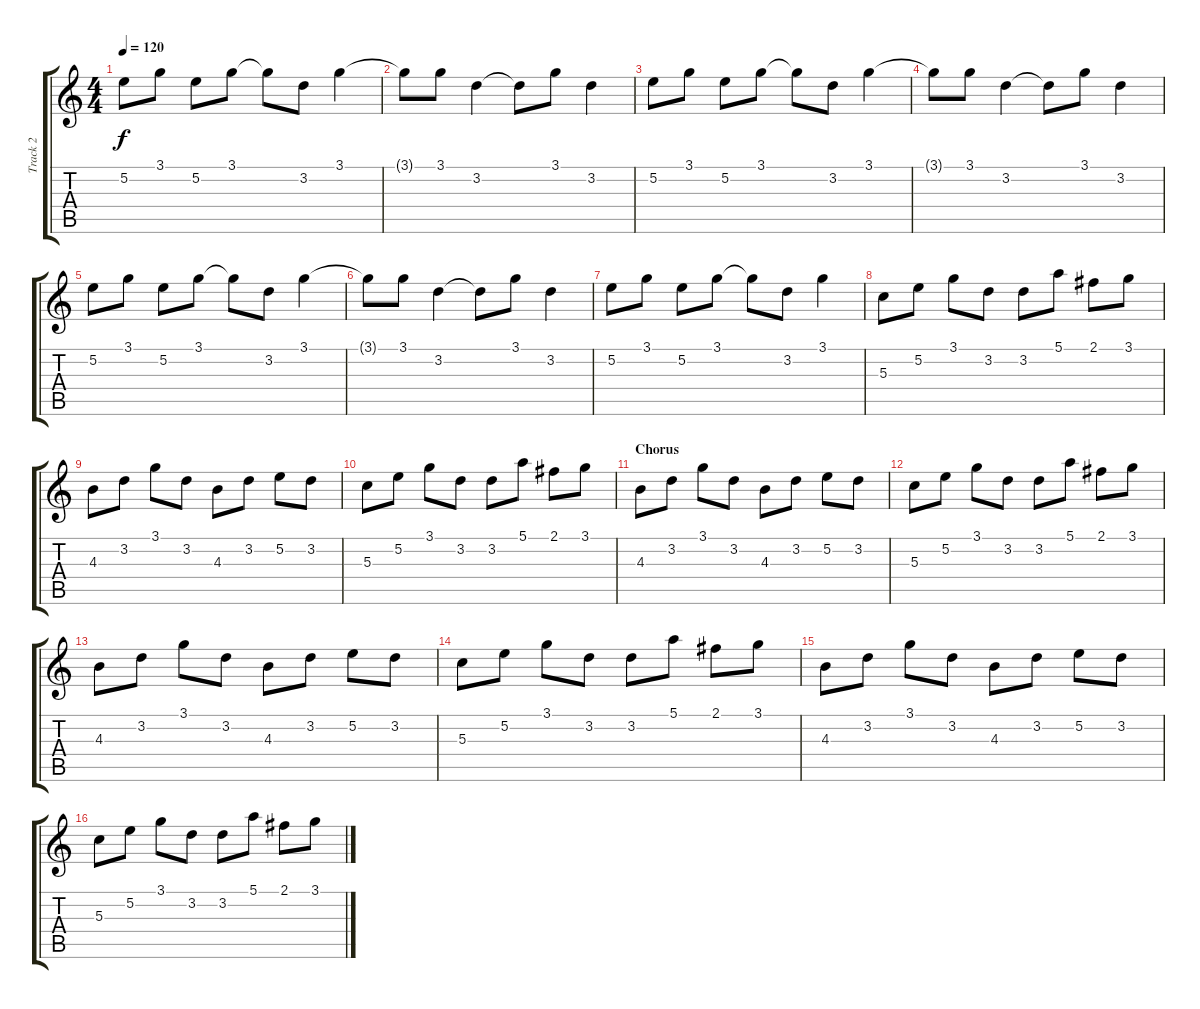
\track ("Track 2" "Track 2") {instrument overdrivenguitar}
\staff {score tabs}
\tuning (E4 B3 G3 D3 A2 E2) {hide}
\ts (4 4)
\tempo 120
\clef g2
\ks c
5.2.8{dy f} 3.1.8 5.2.8 3.1.8 3.1{t}.8 3.2.8 3.1.4 |
3.1{t}.8 3.1.8 3.2.4 3.2{t}.8 3.1.8 3.2.4 |
5.2.8 3.1.8 5.2.8 3.1.8 3.1{t}.8 3.2.8 3.1.4 |
3.1{t}.8 3.1.8 3.2.4 3.2{t}.8 3.1.8 3.2.4 |
5.2.8 3.1.8 5.2.8 3.1.8 3.1{t}.8 3.2.8 3.1.4 |
3.1{t}.8 3.1.8 3.2.4 3.2{t}.8 3.1.8 3.2.4 |
5.2.8 3.1.8 5.2.8 3.1.8 3.1{t}.8 3.2.8 3.1.4 |
5.3.8 5.2.8 3.1.8 3.2.8 3.2.8 5.1.8 2.1.8 3.1.8 |
4.3.8 3.2.8 3.1.8 3.2.8 4.3.8 3.2.8 5.2.8 3.2.8 |
5.3.8 5.2.8 3.1.8 3.2.8 3.2.8 5.1.8 2.1.8 3.1.8 |
\section ("" "Chorus")
4.3.8 3.2.8 3.1.8 3.2.8 4.3.8 3.2.8 5.2.8 3.2.8 |
5.3.8 5.2.8 3.1.8 3.2.8 3.2.8 5.1.8 2.1.8 3.1.8 |
4.3.8 3.2.8 3.1.8 3.2.8 4.3.8 3.2.8 5.2.8 3.2.8 |
5.3.8 5.2.8 3.1.8 3.2.8 3.2.8 5.1.8 2.1.8 3.1.8 |
4.3.8 3.2.8 3.1.8 3.2.8 4.3.8 3.2.8 5.2.8 3.2.8 |
5.3.8 5.2.8 3.1.8 3.2.8 3.2.8 5.1.8 2.1.8 3.1.8
